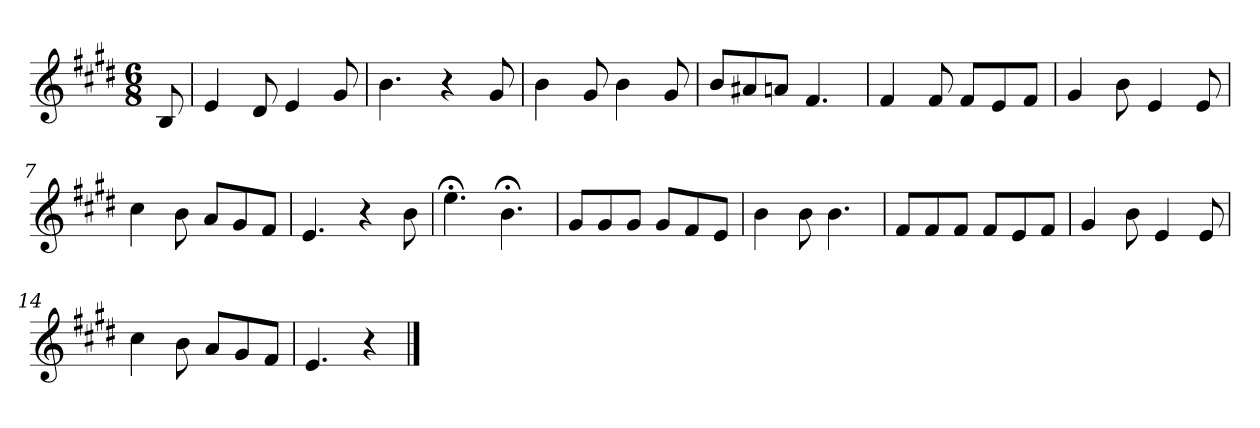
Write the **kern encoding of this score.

**kern
*part1
*staff1
*clefG2
*k[f#c#g#d#]
*E:
*M6/8
*MM120
=
8B
=1
4e
8d#
4e
8g#
=2
4.b
4r
8g#
=3
4b
8g#
4b
8g#
=4
8b/L
8a#X/
8an/J
4.f#
=5
4f#
8f#
8f#/L
8e/
8f#/J
=6
4g#
8b
4e
8e
=7
4cc#
8b
8a/L
8g#/
8f#/J
=8
4.e
4r
8b
=9
4.ee;<
4.b;<
=10
8g#/L
8g#/
8g#/J
8g#/L
8f#/
8e/J
=11
4b
8b
4.b
=12
8f#/L
8f#/
8f#/J
8f#/L
8e/
8f#/J
=13
4g#
8b
4e
8e
=14
4cc#
8b
8a/L
8g#/
8f#/J
=15
4.e
4r
==
*-
